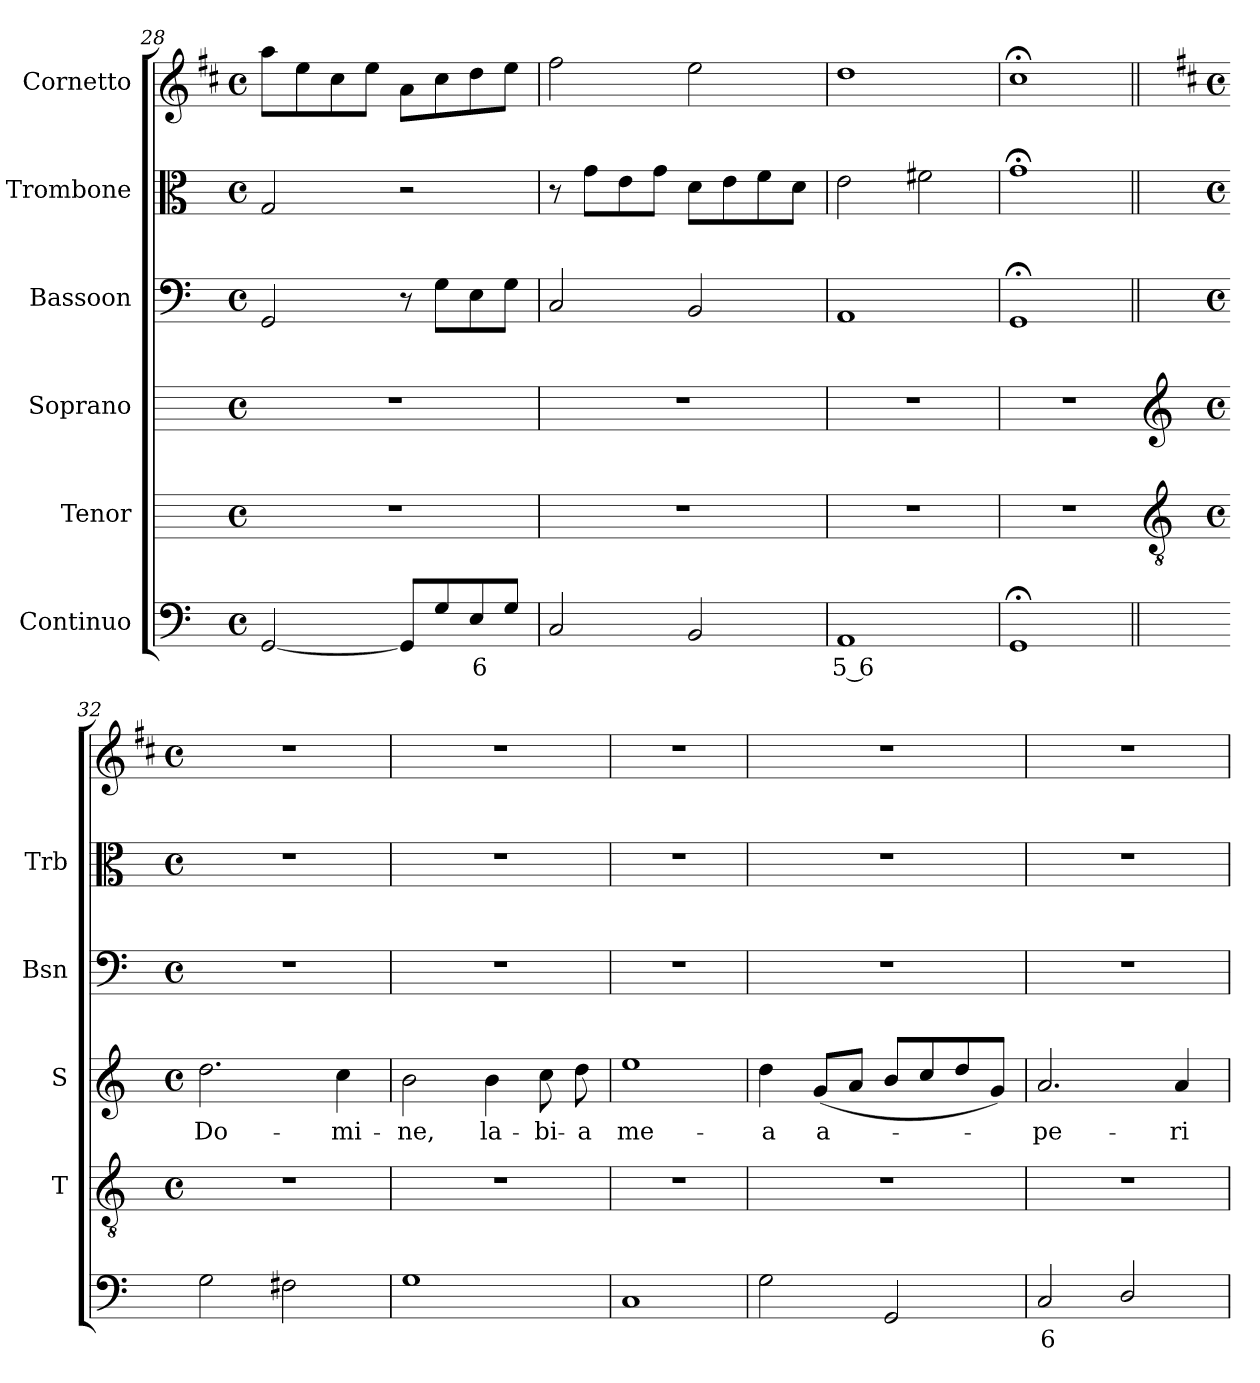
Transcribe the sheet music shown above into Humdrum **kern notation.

**kern	**text	**kern	**kern	**text	**kern	**kern	**kern
*part6	*part6	*part5	*part4	*part4	*part3	*part2	*part1
*staff6	*staff6	*staff5	*staff4	*staff4	*staff3	*staff2	*staff1
*I"Continuo	*	*I"Tenor	*I"Soprano	*	*I"Bassoon	*I"Trombone	*I"Cornetto
*	*	*I'T	*I'S	*	*I'Bsn	*I'Trb	*
*clefF4	*	*	*	*	*clefF4	*clefC3	*clefG2
*	*	*	*	*	*	*	*ITrd1c2
*k[]	*	*	*	*	*k[]	*k[]	*k[]
*C:	*	*	*	*	*C:	*C:	*C:
*M4/4	*	*M4/4	*M4/4	*	*M4/4	*M4/4	*M4/4
*met(c)	*	*met(c)	*met(c)	*	*met(c)	*met(c)	*met(c)
=28	=28	=28	=28	=28	=28	=28	=28
[2GG	.	1r	1r	.	2GG	2G	8ggL
.	.	.	.	.	.	.	8dd
.	.	.	.	.	.	.	8b
.	.	.	.	.	.	.	8ddJ
8GGL]	.	.	.	.	8r	2r	8gL
8G	.	.	.	.	8GL	.	8b
!	!LO:LY:b	!	!	!	!	!	!
8E	6	.	.	.	8E	.	8cc
8GJ	.	.	.	.	8GJ	.	8ddJ
=29	=29	=29	=29	=29	=29	=29	=29
2C	.	1r	1r	.	2C	8r	2ee
.	.	.	.	.	.	8gL	.
.	.	.	.	.	.	8e	.
.	.	.	.	.	.	8gJ	.
2BB	.	.	.	.	2BB	8dL	2dd
.	.	.	.	.	.	8e	.
.	.	.	.	.	.	8f	.
.	.	.	.	.	.	8dJ	.
=30	=30	=30	=30	=30	=30	=30	=30
!	!LO:LY:b	!	!	!	!	!	!
1AA	5 6	1r	1r	.	1AA	2e	1cc
.	.	.	.	.	.	2f#X	.
=31	=31	=31	=31	=31	=31	=31	=31
1GG;<	.	1r	1r	.	1GG;<	1g;<	1b;<
!!LO:LB:g=z
=32||	=32||	=32	=32	=32||	=32||	=32||	=32||
*	*	*clefGv2	*clefG2	*	*	*	*
*	*	*k[]	*k[]	*	*	*	*
*	*	*C:	*C:	*	*	*	*
*	*	*M4/4	*M4/4	*	*M4/4	*M4/4	*M4/4
*	*	*met(c)	*met(c)	*	*met(c)	*met(c)	*met(c)
!	!	!	!	!LO:LY:b	!	!	!
2G	.	1r	2.dd	Do-	1r	1r	1r
2F#X	.	.	.	.	.	.	.
!	!	!	!	!LO:LY:b	!	!	!
.	.	.	4cc	-mi-	.	.	.
=33	=33	=33	=33	=33	=33	=33	=33
!	!	!	!	!LO:LY:b	!	!	!
1G	.	1r	2b	-ne,	1r	1r	1r
!	!	!	!	!LO:LY:b	!	!	!
.	.	.	4b	la-	.	.	.
!	!	!	!	!LO:LY:b	!	!	!
.	.	.	8cc	-bi-	.	.	.
!	!	!	!	!LO:LY:b	!	!	!
.	.	.	8dd	-a	.	.	.
=34	=34	=34	=34	=34	=34	=34	=34
!	!	!	!	!LO:LY:b	!	!	!
1C	.	1r	1ee	me-	1r	1r	1r
=35	=35	=35	=35	=35	=35	=35	=35
!	!	!	!	!LO:LY:b	!	!	!
2G	.	1r	4dd	-a	1r	1r	1r
!	!	!	!	!LO:LY:b	!	!	!
.	.	.	(<8gL	a-	.	.	.
.	.	.	8aJ	.	.	.	.
2GG	.	.	8b/L	.	.	.	.
.	.	.	8cc/	.	.	.	.
.	.	.	8dd/	.	.	.	.
.	.	.	8gJ)	.	.	.	.
=36	=36	=36	=36	=36	=36	=36	=36
!	!LO:LY:b	!	!	!LO:LY:b	!	!	!
2C	6	1r	2.a	pe-	1r	1r	1r
2D/	.	.	.	.	.	.	.
!	!	!	!	!LO:LY:b	!	!	!
.	.	.	4a	-ri-	.	.	.
=	=	=	=	=	=	=	=
*-	*-	*-	*-	*-	*-	*-	*-
